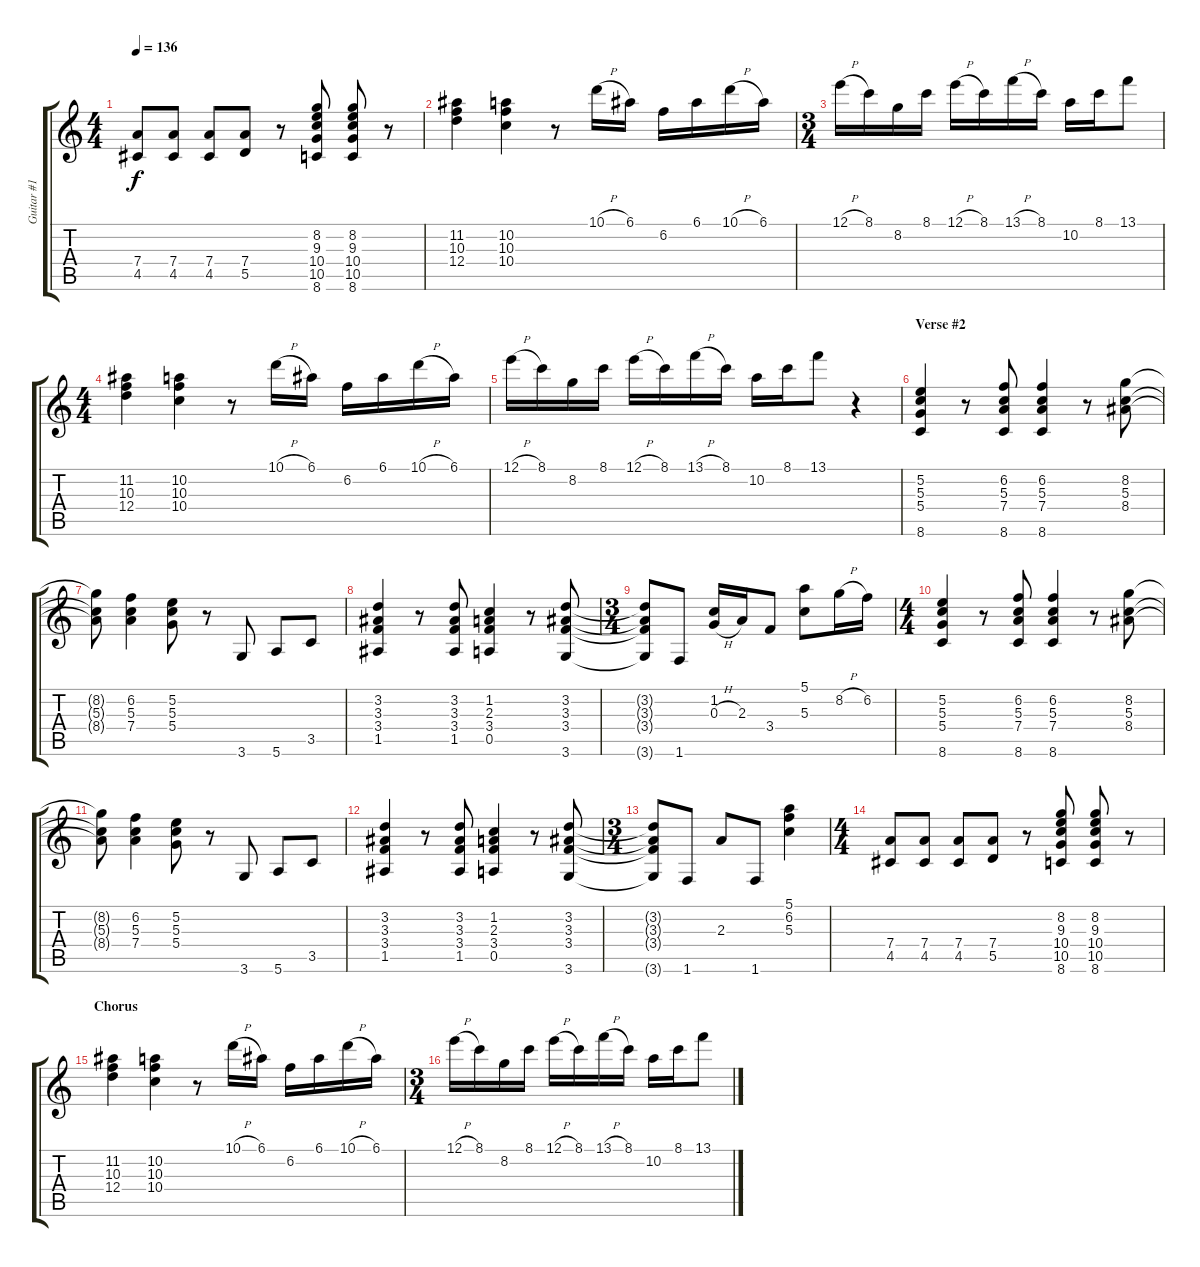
\track ("Guitar #1" "Guitar #1") {instrument acousticguitarnylon}
\staff {score tabs}
\tuning (E4 B3 G3 D3 A2 E2) {hide}
\ts (4 4)
\tempo 136
\clef g2
\ks c
(7.4 4.5).8{dy f} (7.4 4.5).8 (7.4 4.5).8 (7.4 5.5).8 r.8 (8.2 9.3 10.4 10.5 8.6).8 (8.2 9.3 10.4 10.5 8.6).8 r.8 |
(11.2 10.3 12.4).4 (10.2 10.3 10.4).4 r.8 10.1{h}.16 6.1.16 6.2.16 6.1.16 10.1{h}.16 6.1.16 |
\ts (3 4)
12.1{h}.16 8.1.16 8.2.16 8.1.16 12.1{h}.16 8.1.16 13.1{h}.16 8.1.16 10.2.16 8.1.16 13.1.8 |
\ts (4 4)
(11.2 10.3 12.4).4 (10.2 10.3 10.4).4 r.8 10.1{h}.16 6.1.16 6.2.16 6.1.16 10.1{h}.16 6.1.16 |
12.1{h}.16 8.1.16 8.2.16 8.1.16 12.1{h}.16 8.1.16 13.1{h}.16 8.1.16 10.2.16 8.1.16 13.1.8 r.4 |
\section ("" "Verse #2")
(5.2 5.3 5.4 8.6).4 r.8 (6.2 5.3 7.4 8.6).8 (6.2 5.3 7.4 8.6).4 r.8 (8.2 5.3 8.4).8 |
(8.2{t} 5.3{t} 8.4{t}).8 (6.2 5.3 7.4).4 (5.2 5.3 5.4).8 r.8 3.6.8 5.6.8 3.5.8 |
(3.2 3.3 3.4 1.5).4 r.8 (3.2 3.3 3.4 1.5).8 (1.2 2.3 3.4 0.5).4 r.8 (3.2 3.3 3.4 3.6).8 |
\ts (3 4)
(3.2{t} 3.3{t} 3.4{t} 3.6{t}).8 1.6.8 (1.2 0.3{h}).16 2.3.16 3.4.8 (5.1 5.3).8 8.2{h}.16 6.2.16 |
\ts (4 4)
(5.2 5.3 5.4 8.6).4 r.8 (6.2 5.3 7.4 8.6).8 (6.2 5.3 7.4 8.6).4 r.8 (8.2 5.3 8.4).8 |
(8.2{t} 5.3{t} 8.4{t}).8 (6.2 5.3 7.4).4 (5.2 5.3 5.4).8 r.8 3.6.8 5.6.8 3.5.8 |
(3.2 3.3 3.4 1.5).4 r.8 (3.2 3.3 3.4 1.5).8 (1.2 2.3 3.4 0.5).4 r.8 (3.2 3.3 3.4 3.6).8 |
\ts (3 4)
(3.2{t} 3.3{t} 3.4{t} 3.6{t}).8 1.6.8 2.3.8 1.6.8 (5.1 6.2 5.3).4 |
\ts (4 4)
(7.4 4.5).8 (7.4 4.5).8 (7.4 4.5).8 (7.4 5.5).8 r.8 (8.2 9.3 10.4 10.5 8.6).8 (8.2 9.3 10.4 10.5 8.6).8 r.8 |
\section ("" "Chorus")
(11.2 10.3 12.4).4 (10.2 10.3 10.4).4 r.8 10.1{h}.16 6.1.16 6.2.16 6.1.16 10.1{h}.16 6.1.16 |
\ts (3 4)
12.1{h}.16 8.1.16 8.2.16 8.1.16 12.1{h}.16 8.1.16 13.1{h}.16 8.1.16 10.2.16 8.1.16 13.1.8
